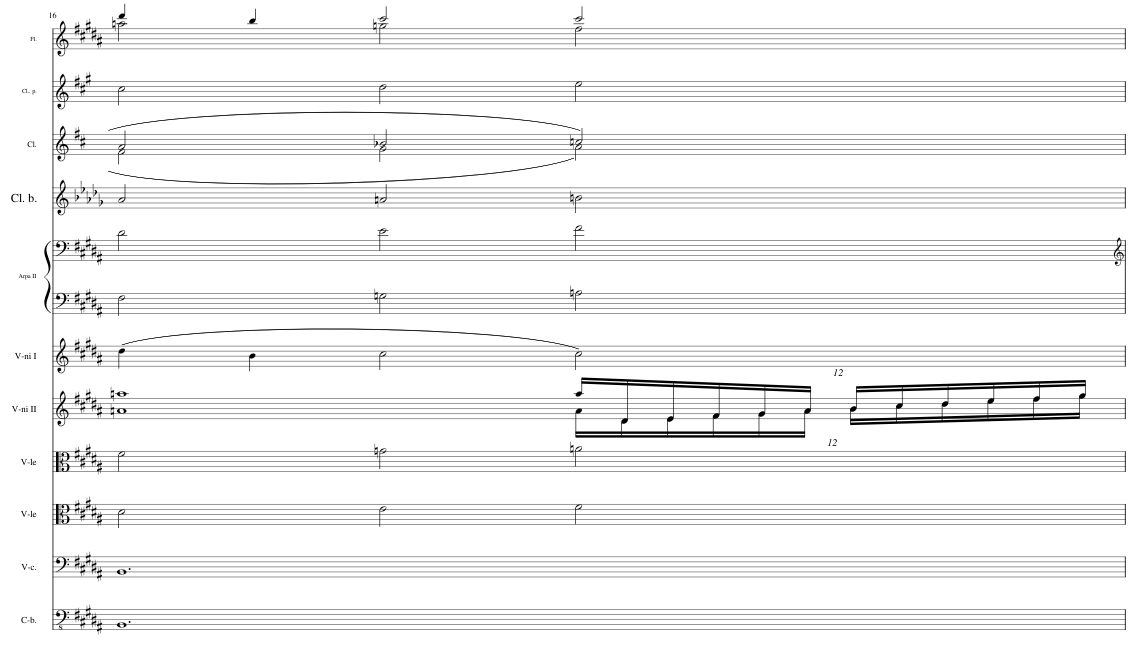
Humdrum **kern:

**kern	**kern	**kern	**kern	**kern	**kern	**kern	**kern	**kern	**kern	**kern	**kern
*part11	*part10	*part9	*part8	*part7	*part6	*part5	*part5	*part4	*part3	*part2	*part1
*staff12	*staff11	*staff10	*staff9	*staff8	*staff7	*staff6	*staff5	*staff4	*staff3	*staff2	*staff1
*I"Contrabassi	*I"Violoncello	*I"Viole	*I"Viole	*I"Violini II	*I"Violini I	*I"Arpa II	*	*I"Clarinetto basso	*I"A Clarinet	*I"D Clarinet	*I"Flute
*I'C-b.	*I'V-c.	*I'V-le	*I'V-le	*I'V-ni II	*I'V-ni I	*I'Arpa II	*	*I'Cl. b.	*I'Cl.	*	*I'Fl.
!!LO:PB:g=z
*clefFv4	*clefF4	*clefC3	*clefC3	*clefG2	*clefG2	*clefF4	*clefF4	*clefG2	*clefG2	*clefG2	*clefG2
*Trd7c12	*	*	*	*	*	*	*	*Trd8c14	*Trd2c3	*Trd-2c-3	*
*k[f#c#g#d#a#]	*k[f#c#g#d#a#]	*k[f#c#g#d#a#]	*k[f#c#g#d#a#]	*k[f#c#g#d#a#]	*k[f#c#g#d#a#]	*k[f#c#g#d#a#]	*k[f#c#g#d#a#]	*k[b-e-a-d-g-]	*k[f#c#]	*k[f#c#g#]	*k[f#c#g#d#a#]
*M3/2	*M3/2	*M3/2	*M3/2	*M3/2	*M3/2	*M3/2	*M3/2	*M3/2	*M3/2	*M3/2	*M3/2
=16	=16	=16	=16	=16	=16	=16	=16	=16	=16	=16	=16
*	*	*	*	*^	*	*	*	*	*^	*	*^
1.BBB	1.BB	2d#\	2f#\	1aan	1an	(4dd#\	2F#\	2d#\	2a-/	2a/	2f#\	2cc#\	4ddd#/	2aan\
.	.	.	.	.	.	4b\	.	.	.	.	.	.	4bb/	.
.	.	2e\	2gn\	.	.	2cc#\	2Gn\	2e\	2an/	2b-X/	2g\	2dd\	2ccc#/	2ggn\
*	*	*	*	*Xbrackettup	*	*	*	*	*	*	*	*	*	*
.	.	2f#\	2an\	24aa/LL	24a\LL	2cc#\)	2An\	2f#\	2bn\	2ccn/	2a\	2ee\	2ccc#/	2ff#\
.	.	.	.	24d#/	24d#\	.	.	.	.	.	.	.	.	.
.	.	.	.	24e/	24e\	.	.	.	.	.	.	.	.	.
.	.	.	.	24f#/	24f#\	.	.	.	.	.	.	.	.	.
.	.	.	.	24g#/	24g#\	.	.	.	.	.	.	.	.	.
.	.	.	.	24a/JJ	24a\JJ	.	.	.	.	.	.	.	.	.
.	.	.	.	24b/LL	24b\LL	.	.	.	.	.	.	.	.	.
.	.	.	.	24cc#/	24cc#\	.	.	.	.	.	.	.	.	.
.	.	.	.	24dd#/	24dd#\	.	.	.	.	.	.	.	.	.
.	.	.	.	24ee/	24ee\	.	.	.	.	.	.	.	.	.
.	.	.	.	24ff#/	24ff#\	.	.	.	.	.	.	.	.	.
.	.	.	.	24gg#/JJ	24gg#\JJ	.	.	.	.	.	.	.	.	.
*	*	*	*	*v	*v	*	*	*	*	*v	*v	*	*v	*v
=	=	=	=	=	=	=	=	=	=	=	=
*-	*-	*-	*-	*-	*-	*-	*-	*-	*-	*-	*-
